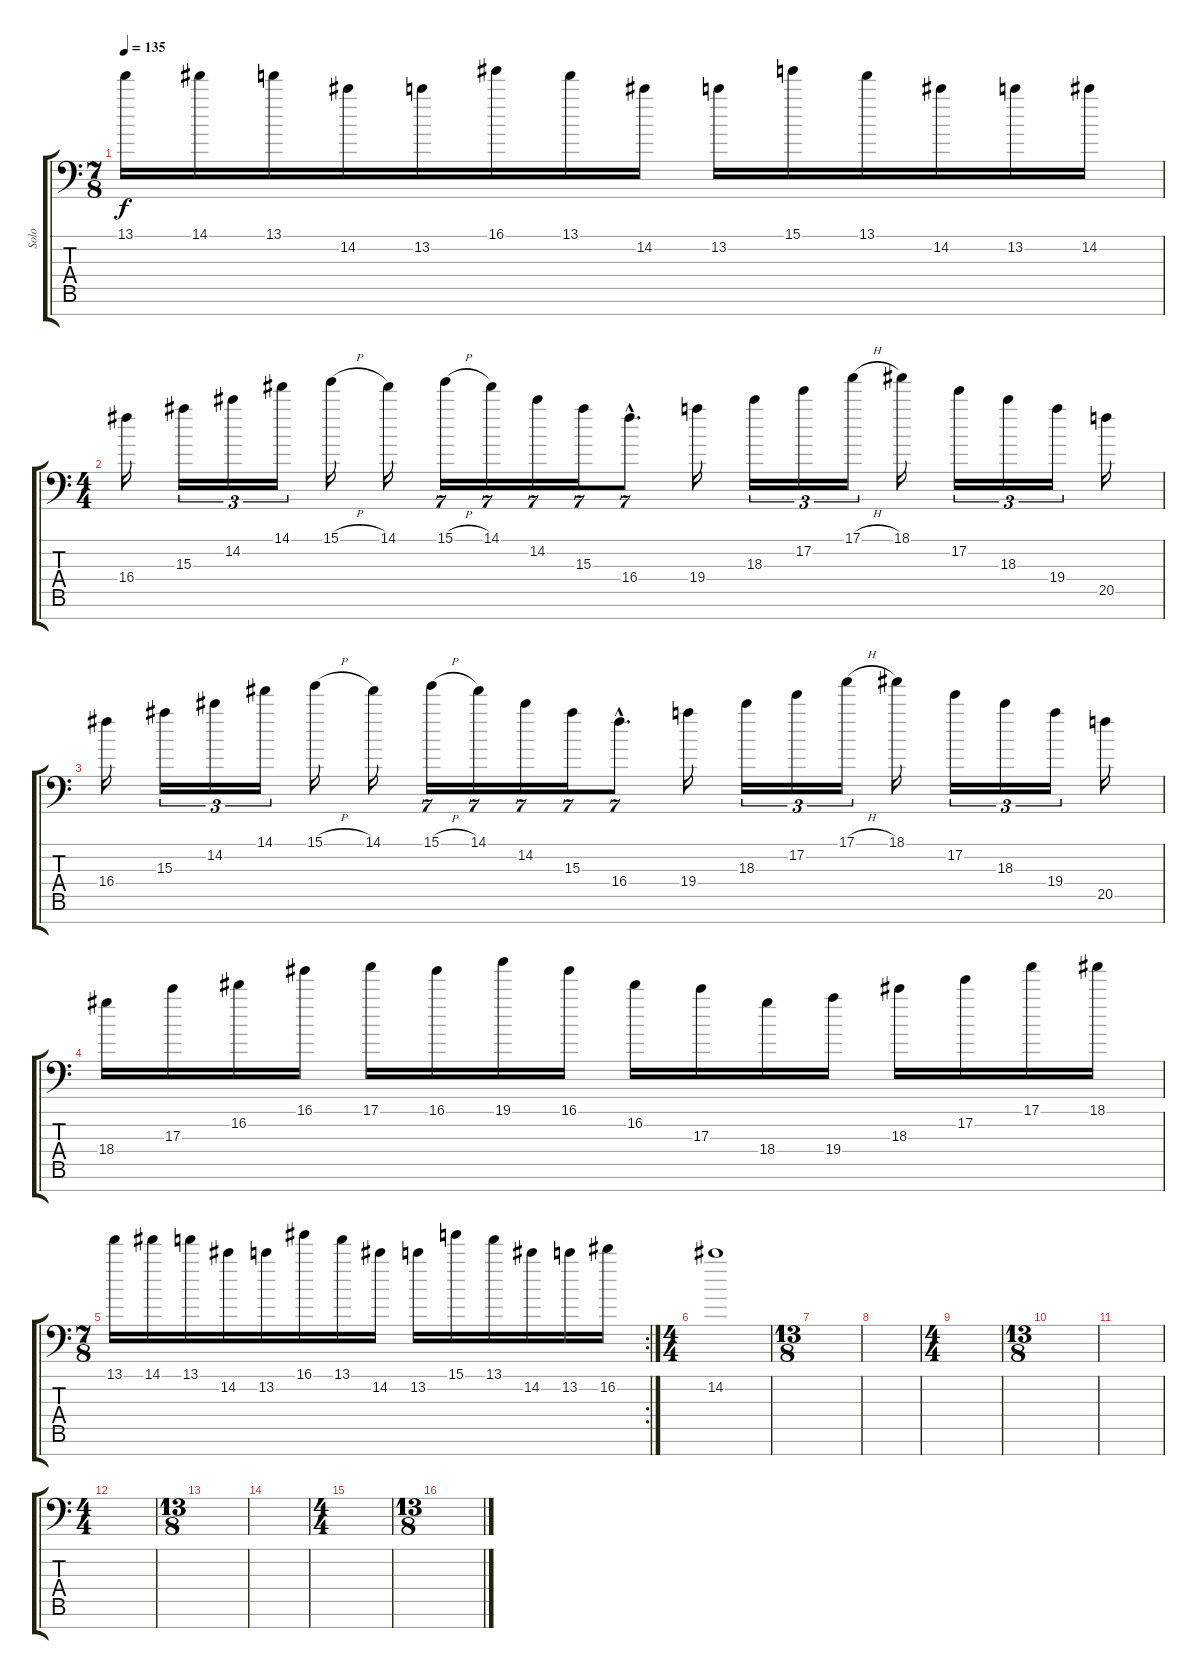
\track ("Solo" "Solo") {instrument distortionguitar}
\staff {score tabs}
\tuning (E4 B3 G3 D3 A2 E2 C-1) {hide}
\ts (7 8)
\tempo 135
\clef f4
\ks c
13.1.16{dy f} 14.1.16 13.1.16 14.2.16 13.2.16 16.1.16 13.1.16 14.2.16 13.2.16 15.1.16 13.1.16 14.2.16 13.2.16 14.2.16 |
\ts (4 4)
16.4.16 15.3.16{tu (3 2)} 14.2.16{tu (3 2)} 14.1.16{tu (3 2)} 15.1{h}.16 14.1.16 15.1{h}.16{tu (7 4)} 14.1.16{tu (7 4)} 14.2.16{tu (7 4)} 15.3.16{tu (7 4)} 16.4{hac}.8{d tu (7 4)} 19.4.16 18.3.16{tu (3 2)} 17.2.16{tu (3 2)} 17.1{h}.16{tu (3 2)} 18.1.16 17.2.16{tu (3 2)} 18.3.16{tu (3 2)} 19.4.16{tu (3 2)} 20.5.16 |
16.4.16 15.3.16{tu (3 2)} 14.2.16{tu (3 2)} 14.1.16{tu (3 2)} 15.1{h}.16 14.1.16 15.1{h}.16{tu (7 4)} 14.1.16{tu (7 4)} 14.2.16{tu (7 4)} 15.3.16{tu (7 4)} 16.4{hac}.8{d tu (7 4)} 19.4.16 18.3.16{tu (3 2)} 17.2.16{tu (3 2)} 17.1{h}.16{tu (3 2)} 18.1.16 17.2.16{tu (3 2)} 18.3.16{tu (3 2)} 19.4.16{tu (3 2)} 20.5.16 |
18.4.16 17.3.16 16.2.16 16.1.16 17.1.16 16.1.16 19.1.16 16.1.16 16.2.16 17.3.16 18.4.16 19.4.16 18.3.16 17.2.16 17.1.16 18.1.16 |
\rc 2
\ts (7 8)
13.1.16 14.1.16 13.1.16 14.2.16 13.2.16 16.1.16 13.1.16 14.2.16 13.2.16 15.1.16 13.1.16 14.2.16 13.2.16 16.2.16 |
\ts (4 4)
14.2.1 |
\ts (13 8)
|
|
\ts (4 4)
|
\ts (13 8)
|
|
\ts (4 4)
|
\ts (13 8)
|
|
\ts (4 4)
|
\ts (13 8)
